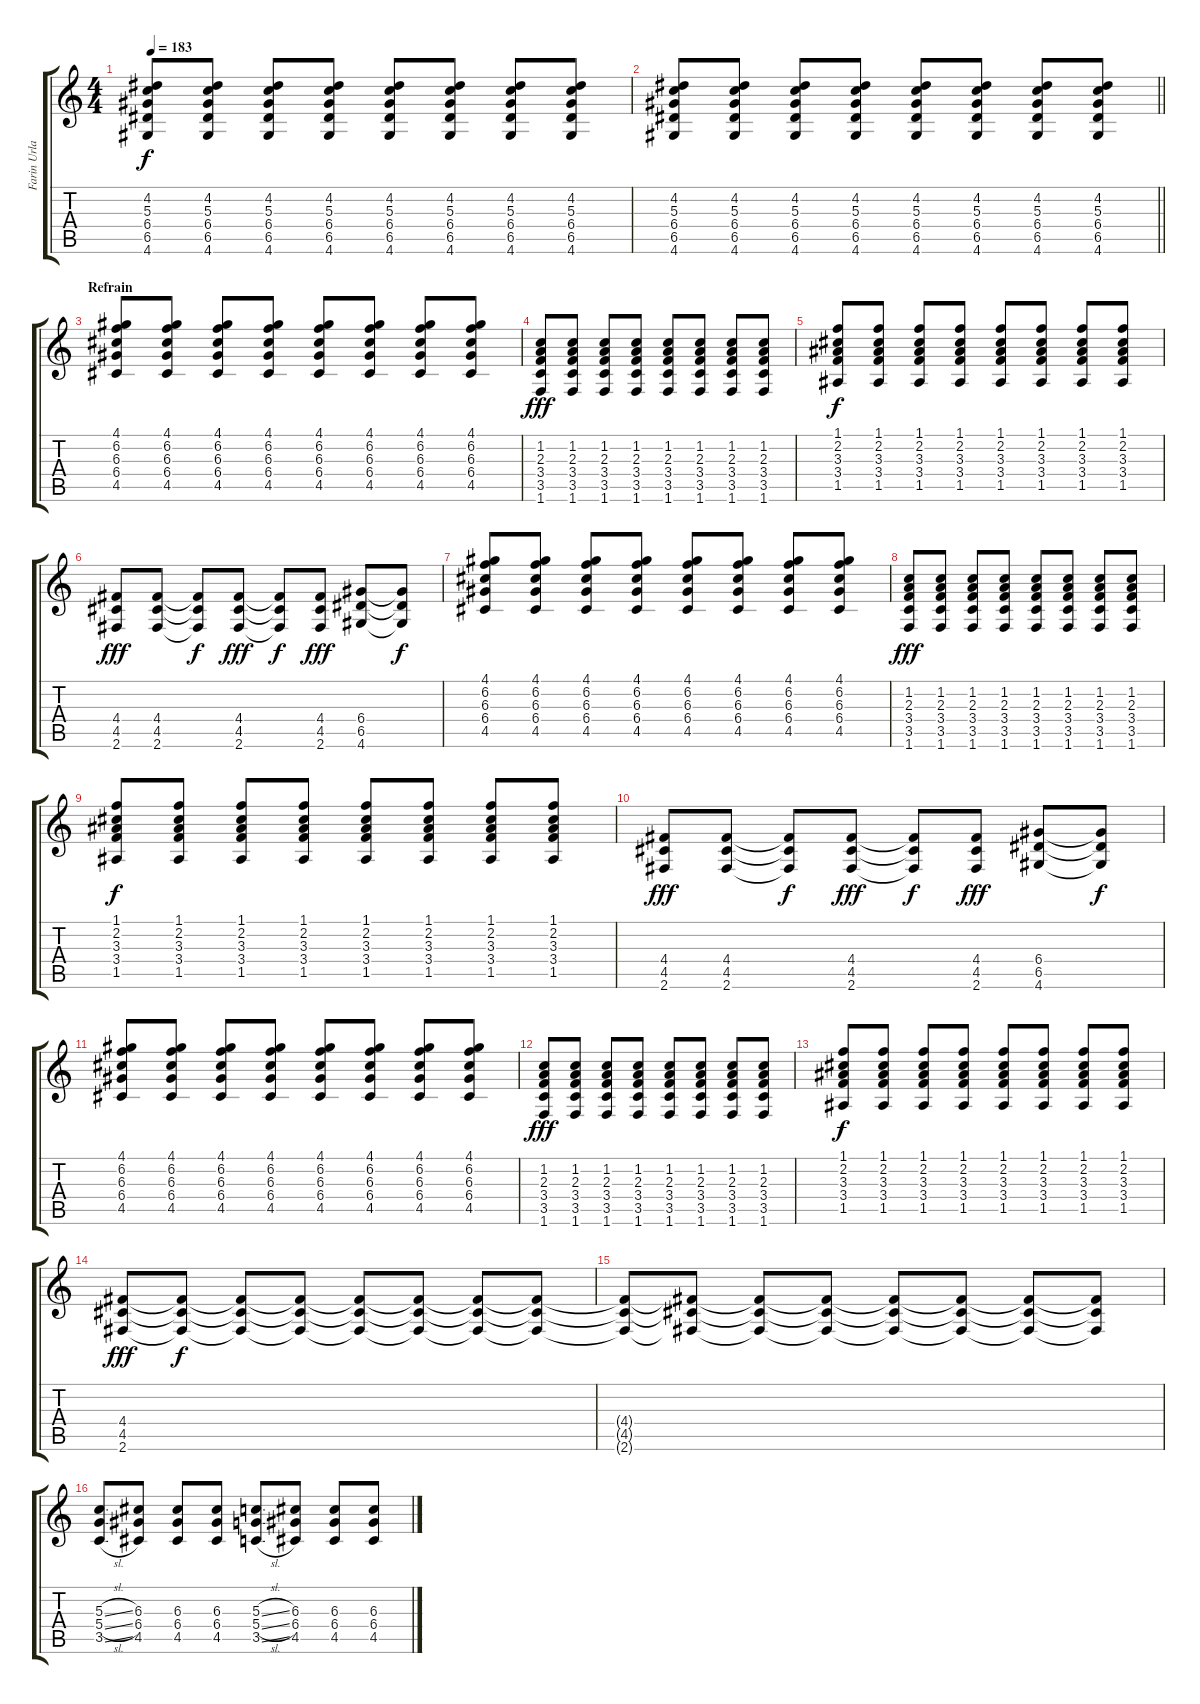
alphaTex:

\track ("Farin Urlaub I" "Farin Urla") {instrument distortionguitar}
\staff {score tabs}
\tuning (E4 B3 G3 D3 A2 E2) {hide}
\ts (4 4)
\tempo 183
\clef g2
\ks c
(4.2 5.3 6.4 6.5 4.6).8{dy f} (4.2 5.3 6.4 6.5 4.6).8 (4.2 5.3 6.4 6.5 4.6).8 (4.2 5.3 6.4 6.5 4.6).8 (4.2 5.3 6.4 6.5 4.6).8 (4.2 5.3 6.4 6.5 4.6).8 (4.2 5.3 6.4 6.5 4.6).8 (4.2 5.3 6.4 6.5 4.6).8 |
\barLineRight lightlight
(4.2 5.3 6.4 6.5 4.6).8 (4.2 5.3 6.4 6.5 4.6).8 (4.2 5.3 6.4 6.5 4.6).8 (4.2 5.3 6.4 6.5 4.6).8 (4.2 5.3 6.4 6.5 4.6).8 (4.2 5.3 6.4 6.5 4.6).8 (4.2 5.3 6.4 6.5 4.6).8 (4.2 5.3 6.4 6.5 4.6).8 |
\section ("" "Refrain")
(4.1 6.2 6.3 6.4 4.5).8 (4.1 6.2 6.3 6.4 4.5).8 (4.1 6.2 6.3 6.4 4.5).8 (4.1 6.2 6.3 6.4 4.5).8 (4.1 6.2 6.3 6.4 4.5).8 (4.1 6.2 6.3 6.4 4.5).8 (4.1 6.2 6.3 6.4 4.5).8 (4.1 6.2 6.3 6.4 4.5).8 |
(1.2 2.3 3.4 3.5 1.6).8{dy fff} (1.2 2.3 3.4 3.5 1.6).8 (1.2 2.3 3.4 3.5 1.6).8 (1.2 2.3 3.4 3.5 1.6).8 (1.2 2.3 3.4 3.5 1.6).8 (1.2 2.3 3.4 3.5 1.6).8 (1.2 2.3 3.4 3.5 1.6).8 (1.2 2.3 3.4 3.5 1.6).8 |
(1.1 2.2 3.3 3.4 1.5).8{dy f} (1.1 2.2 3.3 3.4 1.5).8 (1.1 2.2 3.3 3.4 1.5).8 (1.1 2.2 3.3 3.4 1.5).8 (1.1 2.2 3.3 3.4 1.5).8 (1.1 2.2 3.3 3.4 1.5).8 (1.1 2.2 3.3 3.4 1.5).8 (1.1 2.2 3.3 3.4 1.5).8 |
(4.4 4.5 2.6).8{dy fff} (4.4 4.5 2.6).8 (4.4{t} 4.5{t} 2.6{t}).8{dy f} (4.4 4.5 2.6).8{dy fff} (4.4{t} 4.5{t} 2.6{t}).8{dy f} (4.4 4.5 2.6).8{dy fff} (6.4 6.5 4.6).8 (6.4{t} 6.5{t} 4.6{t}).8{dy f} |
(4.1 6.2 6.3 6.4 4.5).8 (4.1 6.2 6.3 6.4 4.5).8 (4.1 6.2 6.3 6.4 4.5).8 (4.1 6.2 6.3 6.4 4.5).8 (4.1 6.2 6.3 6.4 4.5).8 (4.1 6.2 6.3 6.4 4.5).8 (4.1 6.2 6.3 6.4 4.5).8 (4.1 6.2 6.3 6.4 4.5).8 |
(1.2 2.3 3.4 3.5 1.6).8{dy fff} (1.2 2.3 3.4 3.5 1.6).8 (1.2 2.3 3.4 3.5 1.6).8 (1.2 2.3 3.4 3.5 1.6).8 (1.2 2.3 3.4 3.5 1.6).8 (1.2 2.3 3.4 3.5 1.6).8 (1.2 2.3 3.4 3.5 1.6).8 (1.2 2.3 3.4 3.5 1.6).8 |
(1.1 2.2 3.3 3.4 1.5).8{dy f} (1.1 2.2 3.3 3.4 1.5).8 (1.1 2.2 3.3 3.4 1.5).8 (1.1 2.2 3.3 3.4 1.5).8 (1.1 2.2 3.3 3.4 1.5).8 (1.1 2.2 3.3 3.4 1.5).8 (1.1 2.2 3.3 3.4 1.5).8 (1.1 2.2 3.3 3.4 1.5).8 |
(4.4 4.5 2.6).8{dy fff} (4.4 4.5 2.6).8 (4.4{t} 4.5{t} 2.6{t}).8{dy f} (4.4 4.5 2.6).8{dy fff} (4.4{t} 4.5{t} 2.6{t}).8{dy f} (4.4 4.5 2.6).8{dy fff} (6.4 6.5 4.6).8 (6.4{t} 6.5{t} 4.6{t}).8{dy f} |
(4.1 6.2 6.3 6.4 4.5).8 (4.1 6.2 6.3 6.4 4.5).8 (4.1 6.2 6.3 6.4 4.5).8 (4.1 6.2 6.3 6.4 4.5).8 (4.1 6.2 6.3 6.4 4.5).8 (4.1 6.2 6.3 6.4 4.5).8 (4.1 6.2 6.3 6.4 4.5).8 (4.1 6.2 6.3 6.4 4.5).8 |
(1.2 2.3 3.4 3.5 1.6).8{dy fff} (1.2 2.3 3.4 3.5 1.6).8 (1.2 2.3 3.4 3.5 1.6).8 (1.2 2.3 3.4 3.5 1.6).8 (1.2 2.3 3.4 3.5 1.6).8 (1.2 2.3 3.4 3.5 1.6).8 (1.2 2.3 3.4 3.5 1.6).8 (1.2 2.3 3.4 3.5 1.6).8 |
(1.1 2.2 3.3 3.4 1.5).8{dy f} (1.1 2.2 3.3 3.4 1.5).8 (1.1 2.2 3.3 3.4 1.5).8 (1.1 2.2 3.3 3.4 1.5).8 (1.1 2.2 3.3 3.4 1.5).8 (1.1 2.2 3.3 3.4 1.5).8 (1.1 2.2 3.3 3.4 1.5).8 (1.1 2.2 3.3 3.4 1.5).8 |
(4.4 4.5 2.6).8{dy fff} (4.4{t} 4.5{t} 2.6{t}).8{dy f} (4.4{t} 4.5{t} 2.6{t}).8 (4.4{t} 4.5{t} 2.6{t}).8 (4.4{t} 4.5{t} 2.6{t}).8 (4.4{t} 4.5{t} 2.6{t}).8 (4.4{t} 4.5{t} 2.6{t}).8 (4.4{t} 4.5{t} 2.6{t}).8 |
(4.4{t} 4.5{t} 2.6{t}).8 (4.4{t} 4.5{t} 2.6{t}).8 (4.4{t} 4.5{t} 2.6{t}).8 (4.4{t} 4.5{t} 2.6{t}).8 (4.4{t} 4.5{t} 2.6{t}).8 (4.4{t} 4.5{t} 2.6{t}).8 (4.4{t} 4.5{t} 2.6{t}).8 (4.4{t} 4.5{t} 2.6{t}).8 |
(5.3{sl} 5.4{sl} 3.5{sl}).8 (6.3 6.4 4.5).8 (6.3 6.4 4.5).8 (6.3 6.4 4.5).8 (5.3{sl} 5.4{sl} 3.5{sl}).8 (6.3 6.4 4.5).8 (6.3 6.4 4.5).8 (6.3 6.4 4.5).8
